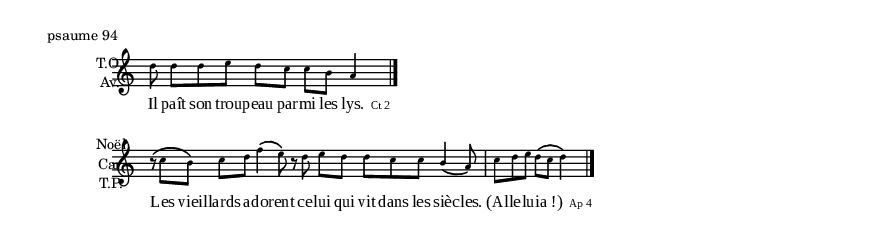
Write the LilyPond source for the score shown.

\version "2.12.0"
 \include "definitions.ly"
 \markup {psaume 94 }


\relative a' { 
	\new Staff {
		\cadenzaOn
		\set Staff.instrumentName = \markup{ \center-column { T.O. Av. } }

		 d8 \times 2/3 { d[ d  e] } d[ c] c[ b] a4

		
		
		\endBar
	}

	\addlyrics {
		Il paît son trou -- peau par -- mi les lys.
		\markup { \citation #"Ct 2" } }
	
	
}
\relative a' { 
	\new Staff {
		\cadenzaOn
		\set Staff.instrumentName = \markup{ \center-column {Noël Car. T.P.} }
		
		\times 2/3 { r8\( c[ b\)] } c[ d] \times 2/3 { f4\(  e8\) } r d e[ d] \times 2/3 { d[ c  c] }
		\stemUp
		\times 2/3 { b4\(   a8\) }
		\stemNeutral
		\barre \times 2/3 { c[ d  e] } d[\( c] d4\)

		
		
		\endBar
	}

	\addlyrics {
		Les viei -- llards a -- do -- rent ce -- lui qui vit dans les siè -- cles. "(Al" -- le -- lu -- "ia !)" _ _ 
		\markup { \citation #"Ap 4" } }
	
	
}

